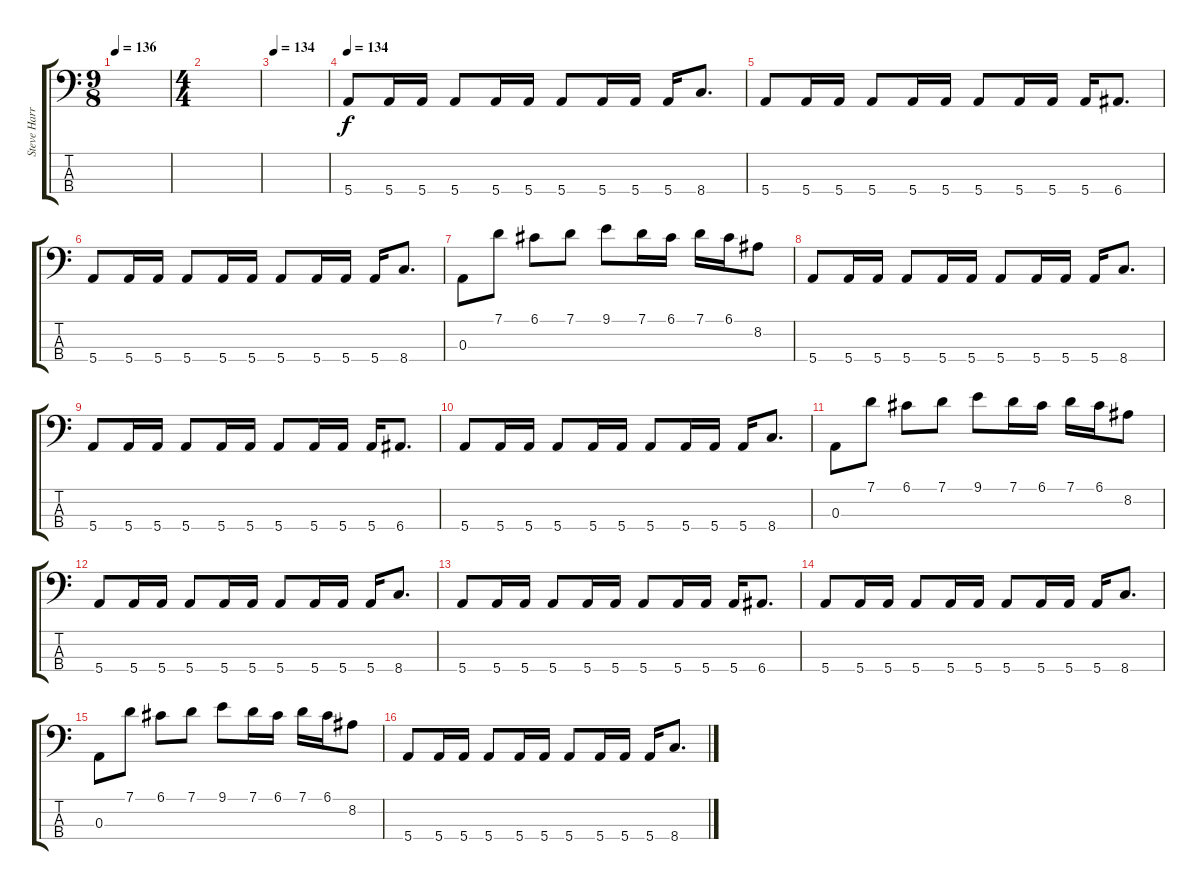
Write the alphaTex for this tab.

\track ("Steve Harris" "Steve Harr") {instrument electricbassfinger}
\staff {score tabs}
\tuning (G2 D2 A1 E1) {hide}
\ts (9 8)
\tempo 136
\clef f4
\ks c
|
\ts (4 4)
|
\tempo 134
|
\tempo 134
5.4.8 5.4.16 5.4.16 5.4.8 5.4.16 5.4.16 5.4.8 5.4.16 5.4.16 5.4.16 8.4.8{d} |
5.4.8 5.4.16 5.4.16 5.4.8 5.4.16 5.4.16 5.4.8 5.4.16 5.4.16 5.4.16 6.4.8{d} |
5.4.8 5.4.16 5.4.16 5.4.8 5.4.16 5.4.16 5.4.8 5.4.16 5.4.16 5.4.16 8.4.8{d} |
0.3.8 7.1.8 6.1.8 7.1.8 9.1.8 7.1.16 6.1.16 7.1.16 6.1.16 8.2.8 |
5.4.8 5.4.16 5.4.16 5.4.8 5.4.16 5.4.16 5.4.8 5.4.16 5.4.16 5.4.16 8.4.8{d} |
5.4.8 5.4.16 5.4.16 5.4.8 5.4.16 5.4.16 5.4.8 5.4.16 5.4.16 5.4.16 6.4.8{d} |
5.4.8 5.4.16 5.4.16 5.4.8 5.4.16 5.4.16 5.4.8 5.4.16 5.4.16 5.4.16 8.4.8{d} |
0.3.8 7.1.8 6.1.8 7.1.8 9.1.8 7.1.16 6.1.16 7.1.16 6.1.16 8.2.8 |
5.4.8 5.4.16 5.4.16 5.4.8 5.4.16 5.4.16 5.4.8 5.4.16 5.4.16 5.4.16 8.4.8{d} |
5.4.8 5.4.16 5.4.16 5.4.8 5.4.16 5.4.16 5.4.8 5.4.16 5.4.16 5.4.16 6.4.8{d} |
5.4.8 5.4.16 5.4.16 5.4.8 5.4.16 5.4.16 5.4.8 5.4.16 5.4.16 5.4.16 8.4.8{d} |
0.3.8 7.1.8 6.1.8 7.1.8 9.1.8 7.1.16 6.1.16 7.1.16 6.1.16 8.2.8 |
5.4.8 5.4.16 5.4.16 5.4.8 5.4.16 5.4.16 5.4.8 5.4.16 5.4.16 5.4.16 8.4.8{d}
